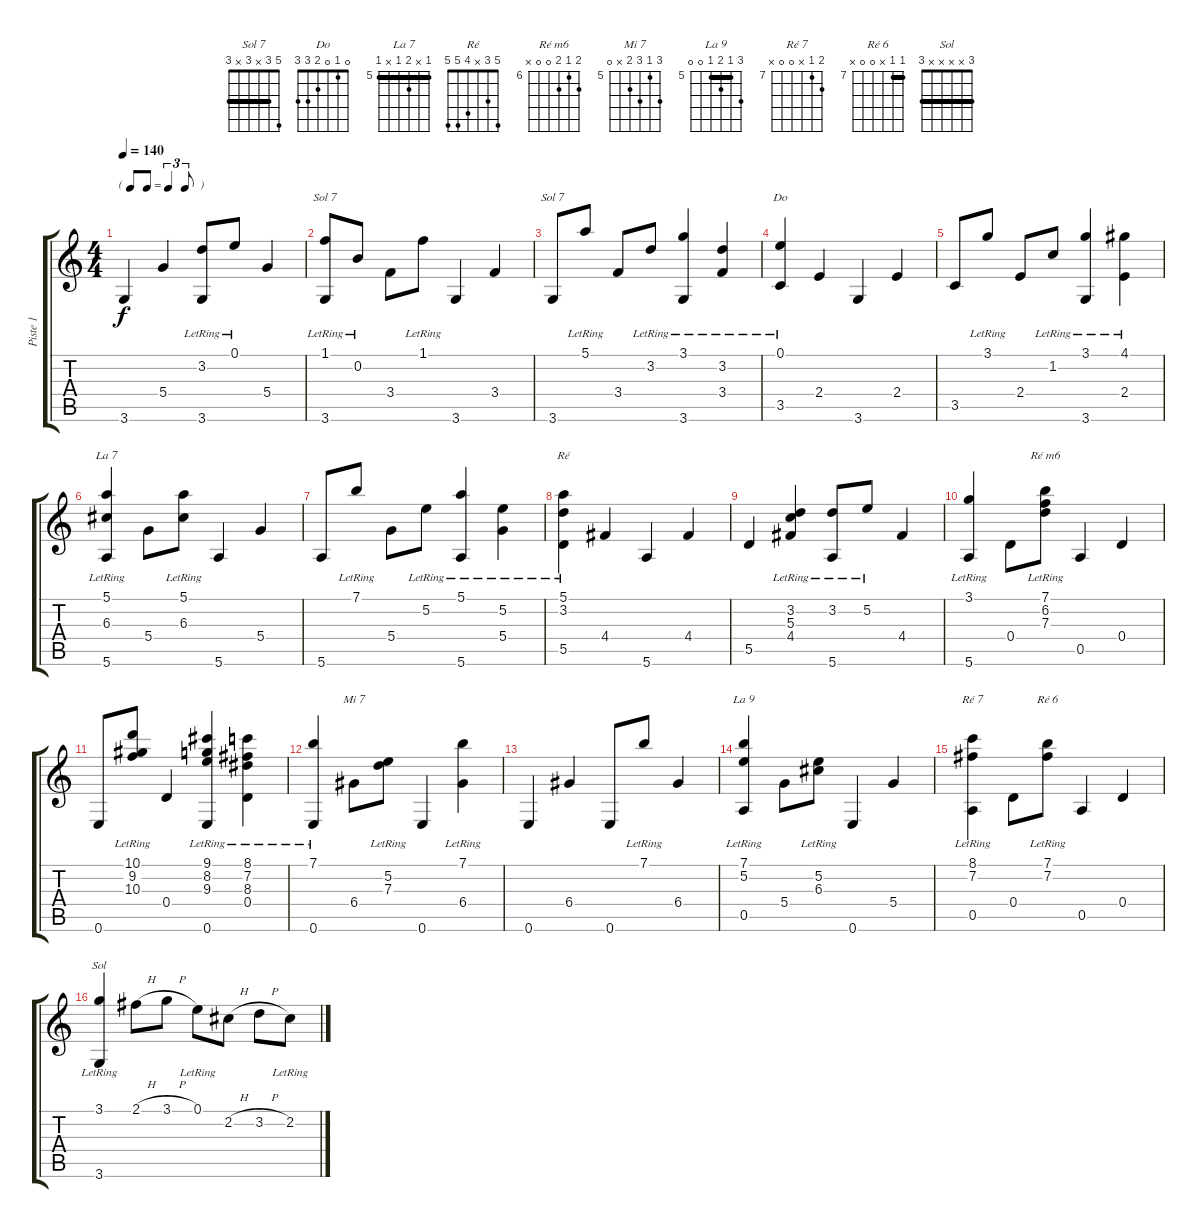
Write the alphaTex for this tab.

\track ("Piste 1" "Piste 1") {instrument electricbassfinger}
\staff {score tabs}
\tuning (E4 B3 G3 D3 A2 E2) {hide}
\chord ("Sol 7" 1 0 x 3 x 3)
\chord ("Sol 7" 5 3 x 3 x 3) {barre 3}
\chord ("Do" 0 1 0 2 3 3)
\chord ("La 7" 5 x 6 5 x 5) {firstfret 5 barre 5}
\chord ("Ré" 5 3 x 4 5 5)
\chord ("Ré m6" 7 6 7 0 0 x) {firstfret 6}
\chord ("Mi 7" 7 5 7 6 x 0) {firstfret 5}
\chord ("La 9" 7 5 6 5 0 0) {firstfret 5 barre 5}
\chord ("Ré 7" 8 7 x 0 0 x) {firstfret 7}
\chord ("Ré 6" 7 7 x 0 0 x) {firstfret 7 barre 7}
\chord ("Sol" 3 x x x x 3) {barre 3}
\ts (4 4)
\tf triplet8th
\tempo 140
\clef g2
\ks c
3.6.4{dy f} 5.4.4 (3.2{lr} 3.6).8 0.1{lr}.8 5.4.4 |
(1.1{lr} 3.6).8{ch "Sol 7"} 0.2{lr}.8 3.4.8 1.1{lr}.8 3.6.4 3.4.4 |
3.6.8{ch "Sol 7"} 5.1{lr}.8 3.4.8 3.2{lr}.8 (3.1{lr} 3.6).4 (3.2{lr} 3.4).4 |
(0.1{lr} 3.5).4{ch "Do"} 2.4.4 3.6.4 2.4.4 |
3.5.8 3.1{lr}.8 2.4.8 1.2{lr}.8 (3.1{lr} 3.6).4 (4.1{lr} 2.4).4 |
(5.1{lr} 6.3{lr} 5.6).4{ch "La 7"} 5.4.8 (5.1{lr} 6.3{lr}).8 5.6.4 5.4.4 |
5.6.8 7.1{lr}.8 5.4.8 5.2{lr}.8 (5.1{lr} 5.6).4 (5.2{lr} 5.4).4 |
(5.1{lr} 3.2{lr} 5.5).4{ch "Ré"} 4.4.4 5.6.4 4.4.4 |
5.5.4 (3.2{lr} 5.3{lr} 4.4).4 (3.2{lr} 5.6).8 5.2{lr}.8 4.4.4 |
(3.1{lr} 5.6).4 0.4.8 (7.1{lr} 6.2{lr} 7.3{lr}).8{ch "Ré m6"} 0.5.4 0.4.4 |
0.6.8 (10.1{lr} 9.2{lr} 10.3{lr}).8 0.4.4 (9.1{lr} 8.2{lr} 9.3{lr} 0.6).4 (8.1{lr} 7.2{lr} 8.3{lr} 0.4).4 |
(7.1{lr} 0.6).4 6.4.8{ch "Mi 7"} (5.2{lr} 7.3{lr}).8 0.6.4 (7.1{lr} 6.4).4 |
0.6.4 6.4.4 0.6.8 7.1{lr}.8 6.4.4 |
(7.1{lr} 5.2{lr} 0.5).4{ch "La 9"} 5.4.8 (5.2{lr} 6.3{lr}).8 0.6.4 5.4.4 |
(8.1{lr} 7.2{lr} 0.5).4{ch "Ré 7"} 0.4.8 (7.1{lr} 7.2{lr}).8{ch "Ré 6"} 0.5.4 0.4.4 |
(3.1{lr} 3.6).4{ch "Sol"} 2.1{h}.8 3.1{h}.8 0.1{lr}.8 2.2{h}.8 3.2{h}.8 2.2{lr}.8
